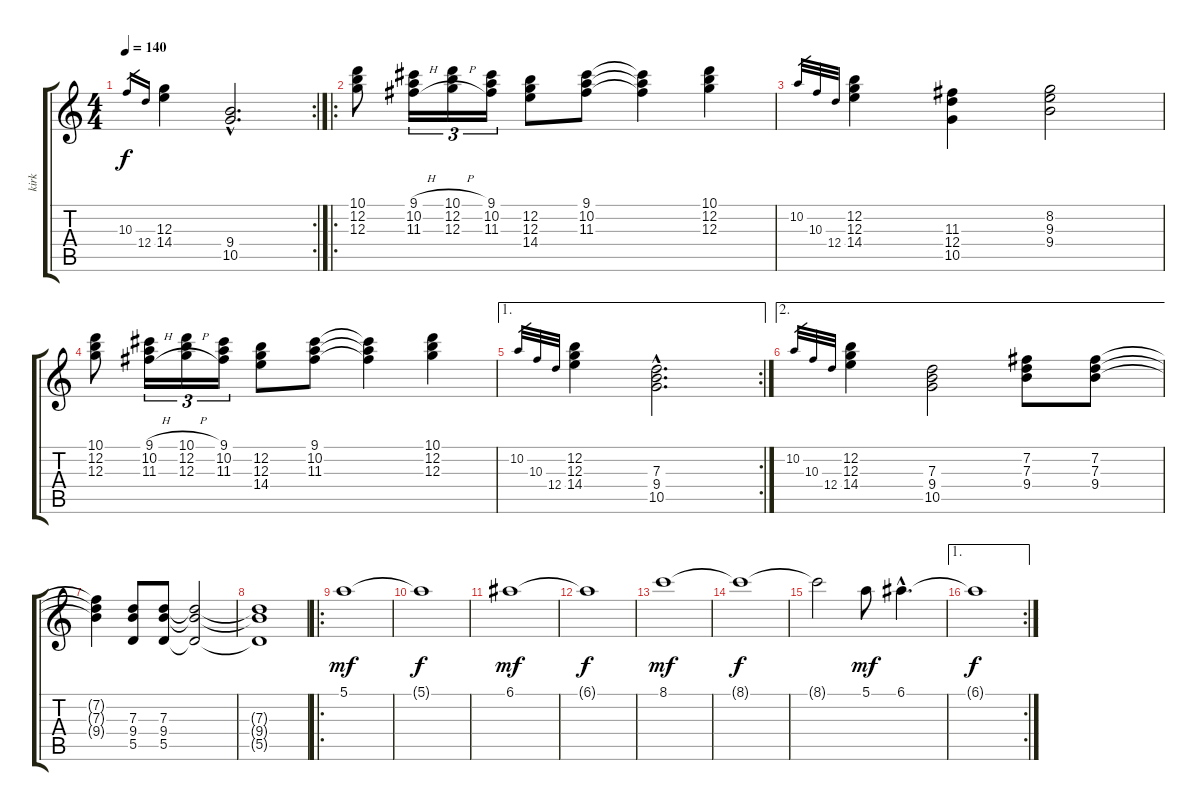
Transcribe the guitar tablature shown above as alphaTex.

\track ("kirk" "kirk") {instrument overdrivenguitar}
\staff {score tabs}
\tuning (E4 B3 G3 D3 A2 E2) {hide}
\rc 2
\ts (4 4)
\tempo 140
\clef g2
\ks c
10.3.16{gr dy f} 12.4.16{gr} (12.3 14.4).4 (9.4{hac} 10.5{hac}).2{d} |
\ro
(10.1 12.2 12.3).8 (9.1{h} 10.2{h} 11.3{h}).16{tu (3 2)} (10.1{h} 12.2{h} 12.3{h}).16{tu (3 2)} (9.1 10.2 11.3).16{tu (3 2)} (12.2 12.3 14.4).8 (9.1 10.2 11.3).8 (9.1{t} 10.2{t} 11.3{t}).4 (10.1 12.2 12.3).4 |
10.2.32{gr} 10.3.32{gr} 12.4.32{gr} (12.2 12.3 14.4).4 (11.3 12.4 10.5).4 (8.2 9.3 9.4).2 |
(10.1 12.2 12.3).8 (9.1{h} 10.2{h} 11.3{h}).16{tu (3 2)} (10.1{h} 12.2{h} 12.3{h}).16{tu (3 2)} (9.1 10.2 11.3).16{tu (3 2)} (12.2 12.3 14.4).8 (9.1 10.2 11.3).8 (9.1{t} 10.2{t} 11.3{t}).4 (10.1 12.2 12.3).4 |
\ae 1
\rc 2
10.2.32{gr} 10.3.32{gr} 12.4.32{gr} (12.2 12.3 14.4).4 (7.3{hac} 9.4{hac} 10.5{hac}).2{d} |
\ae 2
10.2.32{gr} 10.3.32{gr} 12.4.32{gr} (12.2 12.3 14.4).4 (7.3 9.4 10.5).2 (7.2 7.3 9.4).8 (7.2 7.3 9.4).8 |
(7.2{t} 7.3{t} 9.4{t}).4 (7.3 9.4 5.5).8 (7.3 9.4 5.5).8 (7.3{t} 9.4{t} 5.5{t}).2{volume 0} |
(7.3{t} 9.4{t} 5.5{t}).1 |
\ro
5.1.1{dy mf volume 16} |
5.1{t}.1{dy f} |
6.1.1{dy mf} |
6.1{t}.1{dy f} |
8.1.1{dy mf} |
8.1{t}.1{dy f} |
8.1{t}.2 5.1.8{dy mf} 6.1{hac}.4{d} |
\ae 1
\rc 2
6.1{t}.1{dy f}
